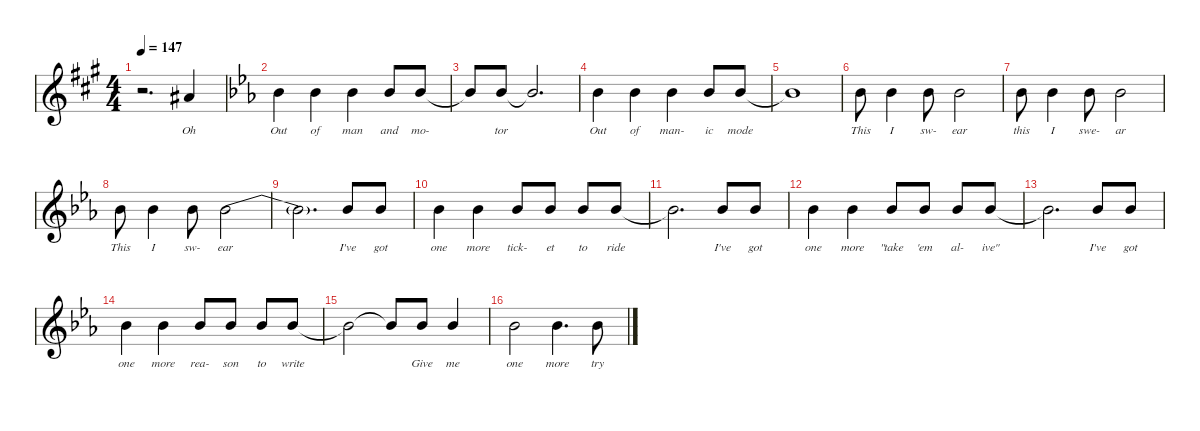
\defaultSystemsLayout 4
\hideDynamics
\bracketExtendMode nobrackets
\singleTrackTrackNamePolicy hidden
\multiTrackTrackNamePolicy hidden
\firstSystemTrackNameMode fullname
\firstSystemTrackNameOrientation horizontal
\otherSystemsTrackNameOrientation horizontal
\track ("Voice" "vla.") {instrument viola}
\staff {score}
\tuning (E4 B3 G3 D3 A2 E2 B1)
\ts (4 4)
\tempo 147
\clef g2
\ks a
r.2{d dy fff beam Down} 6.1{acc #}.4{lyrics (0 "Oh") lyrics (1 "") lyrics (2 "") lyrics (3 "") lyrics (4 "") beam Up} |
\ks eb
6.1{acc b}.4{lyrics (0 "Out") lyrics (1 "") lyrics (2 "") lyrics (3 "") lyrics (4 "") beam Down} 6.1{acc b}.4{lyrics (0 "of") lyrics (1 "") lyrics (2 "") lyrics (3 "") lyrics (4 "") beam Down} 6.1{acc b}.4{lyrics (0 "man") lyrics (1 "") lyrics (2 "") lyrics (3 "") lyrics (4 "") beam Down} 6.1{acc b}.8{lyrics (0 "and") lyrics (1 "") lyrics (2 "") lyrics (3 "") lyrics (4 "") beam Up} 6.1{acc b}.8{lyrics (0 "mo-") lyrics (1 "") lyrics (2 "") lyrics (3 "") lyrics (4 "") beam Up} |
6.1{t acc b}.8{beam Up} 6.1{acc b}.8{lyrics (0 "tor") lyrics (1 "") lyrics (2 "") lyrics (3 "") lyrics (4 "") beam Up} 6.1{t acc b}.2{d beam Up} |
6.1{acc b}.4{lyrics (0 "Out") lyrics (1 "") lyrics (2 "") lyrics (3 "") lyrics (4 "") beam Down} 6.1{acc b}.4{lyrics (0 "of") lyrics (1 "") lyrics (2 "") lyrics (3 "") lyrics (4 "") beam Down} 6.1{acc b}.4{lyrics (0 "man-") lyrics (1 "") lyrics (2 "") lyrics (3 "") lyrics (4 "") beam Down} 6.1{acc b}.8{lyrics (0 "ic") lyrics (1 "") lyrics (2 "") lyrics (3 "") lyrics (4 "") beam Up} 6.1{acc b}.8{lyrics (0 "mode") lyrics (1 "") lyrics (2 "") lyrics (3 "") lyrics (4 "") beam Up} |
6.1{t acc b}.1{beam Down} |
6.1{acc b}.8{lyrics (0 "This") lyrics (1 "") lyrics (2 "") lyrics (3 "") lyrics (4 "") beam Down} 6.1{acc b}.4{lyrics (0 "I") lyrics (1 "") lyrics (2 "") lyrics (3 "") lyrics (4 "") beam Down} 6.1{acc b}.8{lyrics (0 "sw-") lyrics (1 "") lyrics (2 "") lyrics (3 "") lyrics (4 "") beam Down} 6.1{acc b}.2{lyrics (0 "ear") lyrics (1 "") lyrics (2 "") lyrics (3 "") lyrics (4 "") beam Down} |
6.1{acc b}.8{lyrics (0 "this") lyrics (1 "") lyrics (2 "") lyrics (3 "") lyrics (4 "") beam Down} 6.1{acc b}.4{lyrics (0 "I") lyrics (1 "") lyrics (2 "") lyrics (3 "") lyrics (4 "") beam Down} 6.1{acc b}.8{lyrics (0 "swe-") lyrics (1 "") lyrics (2 "") lyrics (3 "") lyrics (4 "") beam Down} 6.1{acc b}.2{lyrics (0 "ar") lyrics (1 "") lyrics (2 "") lyrics (3 "") lyrics (4 "") beam Down} |
6.1{acc b}.8{lyrics (0 "This") lyrics (1 "") lyrics (2 "") lyrics (3 "") lyrics (4 "") beam Down} 6.1{acc b}.4{lyrics (0 "I") lyrics (1 "") lyrics (2 "") lyrics (3 "") lyrics (4 "") beam Down} 6.1{acc b}.8{lyrics (0 "sw-") lyrics (1 "") lyrics (2 "") lyrics (3 "") lyrics (4 "") beam Down} 6.1{be (bendrelease 0 0 30 1 30 1 60 0) acc b}.2{lyrics (0 "ear") lyrics (1 "") lyrics (2 "") lyrics (3 "") lyrics (4 "") beam Down} |
6.1{be (hold 0 0 60 0) t acc b}.2{d beam Down} 6.1{acc b}.8{lyrics (0 "I've") lyrics (1 "") lyrics (2 "") lyrics (3 "") lyrics (4 "") beam Up} 6.1{acc b}.8{lyrics (0 "got") lyrics (1 "") lyrics (2 "") lyrics (3 "") lyrics (4 "") beam Up} |
6.1{acc b}.4{lyrics (0 "one") lyrics (1 "") lyrics (2 "") lyrics (3 "") lyrics (4 "") beam Down} 6.1{acc b}.4{lyrics (0 "more") lyrics (1 "") lyrics (2 "") lyrics (3 "") lyrics (4 "") beam Down} 6.1{acc b}.8{lyrics (0 "tick-") lyrics (1 "") lyrics (2 "") lyrics (3 "") lyrics (4 "") beam Up} 6.1{acc b}.8{lyrics (0 "et") lyrics (1 "") lyrics (2 "") lyrics (3 "") lyrics (4 "") beam Up} 6.1{acc b}.8{lyrics (0 "to") lyrics (1 "") lyrics (2 "") lyrics (3 "") lyrics (4 "") beam Up} 6.1{acc b}.8{lyrics (0 "ride") lyrics (1 "") lyrics (2 "") lyrics (3 "") lyrics (4 "") beam Up} |
6.1{t acc b}.2{d beam Down} 6.1{acc b}.8{lyrics (0 "I've") lyrics (1 "") lyrics (2 "") lyrics (3 "") lyrics (4 "") beam Up} 6.1{acc b}.8{lyrics (0 "got") lyrics (1 "") lyrics (2 "") lyrics (3 "") lyrics (4 "") beam Up} |
6.1{acc b}.4{lyrics (0 "one") lyrics (1 "") lyrics (2 "") lyrics (3 "") lyrics (4 "") beam Down} 6.1{acc b}.4{lyrics (0 "more") lyrics (1 "") lyrics (2 "") lyrics (3 "") lyrics (4 "") beam Down} 6.1{acc b}.8{lyrics (0 "\"take") lyrics (1 "") lyrics (2 "") lyrics (3 "") lyrics (4 "") beam Up} 6.1{acc b}.8{lyrics (0 "'em") lyrics (1 "") lyrics (2 "") lyrics (3 "") lyrics (4 "") beam Up} 6.1{acc b}.8{lyrics (0 "al-") lyrics (1 "") lyrics (2 "") lyrics (3 "") lyrics (4 "") beam Up} 6.1{acc b}.8{lyrics (0 "ive\"") lyrics (1 "") lyrics (2 "") lyrics (3 "") lyrics (4 "") beam Up} |
6.1{t acc b}.2{d beam Down} 6.1{acc b}.8{lyrics (0 "I've") lyrics (1 "") lyrics (2 "") lyrics (3 "") lyrics (4 "") beam Up} 6.1{acc b}.8{lyrics (0 "got") lyrics (1 "") lyrics (2 "") lyrics (3 "") lyrics (4 "") beam Up} |
6.1{acc b}.4{lyrics (0 "one") lyrics (1 "") lyrics (2 "") lyrics (3 "") lyrics (4 "") beam Down} 6.1{acc b}.4{lyrics (0 "more") lyrics (1 "") lyrics (2 "") lyrics (3 "") lyrics (4 "") beam Down} 6.1{acc b}.8{lyrics (0 "rea-") lyrics (1 "") lyrics (2 "") lyrics (3 "") lyrics (4 "") beam Up} 6.1{acc b}.8{lyrics (0 "son") lyrics (1 "") lyrics (2 "") lyrics (3 "") lyrics (4 "") beam Up} 6.1{acc b}.8{lyrics (0 "to") lyrics (1 "") lyrics (2 "") lyrics (3 "") lyrics (4 "") beam Up} 6.1{acc b}.8{lyrics (0 "write") lyrics (1 "") lyrics (2 "") lyrics (3 "") lyrics (4 "") beam Up} |
6.1{t acc b}.2{beam Down} 6.1{t acc b}.8{beam Up} 6.1{acc b}.8{lyrics (0 "Give") lyrics (1 "") lyrics (2 "") lyrics (3 "") lyrics (4 "") beam Up} 6.1{acc b}.4{lyrics (0 "me") lyrics (1 "") lyrics (2 "") lyrics (3 "") lyrics (4 "") beam Up} |
6.1{acc b}.2{lyrics (0 "one") lyrics (1 "") lyrics (2 "") lyrics (3 "") lyrics (4 "") beam Down} 6.1{acc b}.4{d lyrics (0 "more") lyrics (1 "") lyrics (2 "") lyrics (3 "") lyrics (4 "") beam Down} 6.1{acc b}.8{lyrics (0 "try ") lyrics (1 "") lyrics (2 "") lyrics (3 "") lyrics (4 "") beam Down}
